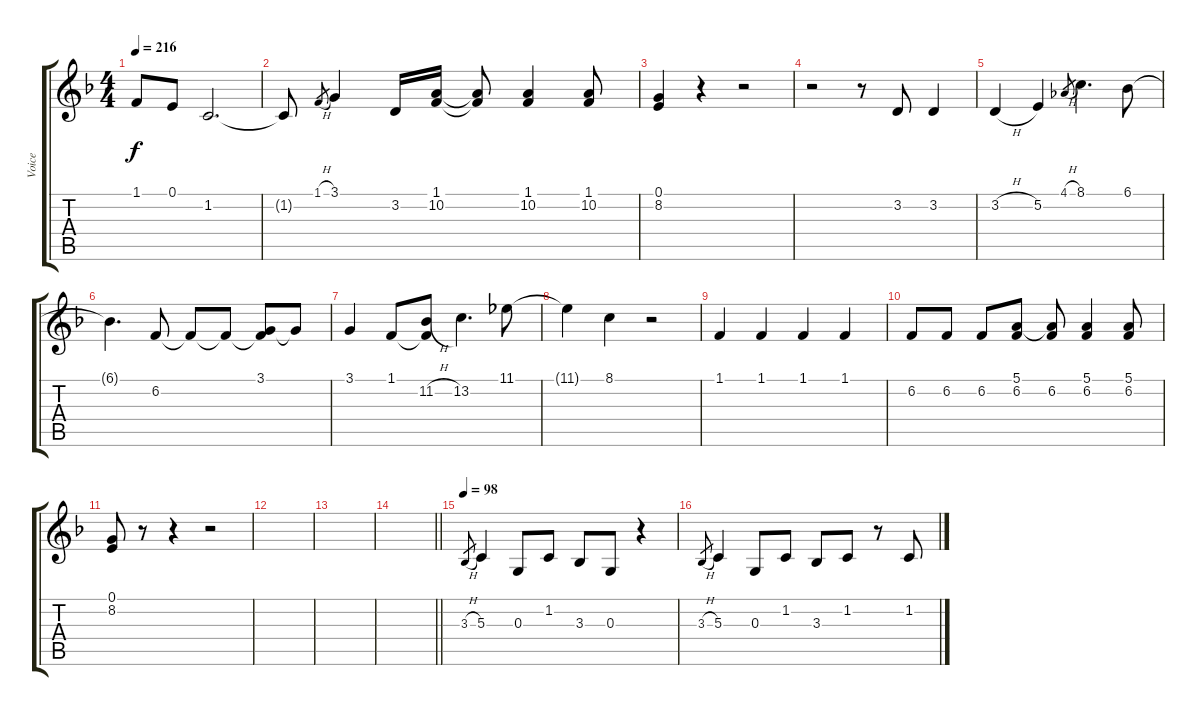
\track ("Voice" "Voice") {instrument cello}
\staff {score tabs}
\tuning (E4 B3 G3 D3 A2 E2) {hide}
\ts (4 4)
\tempo 216
\clef g2
\ks f
1.1{t}.8{dy f} 0.1.8 1.2.2{d} |
1.2{t}.8 1.1{h}.8{gr} 3.1.4 3.2.16 (1.1 10.2).16 (1.1{t} 10.2{t}).8 (1.1 10.2).4 (1.1 10.2).8 |
(0.1 8.2).4 r.4 r.2 |
r.2 r.8 3.2.8 3.2.4 |
3.2{h}.4 5.2.4 4.1{h}.8{gr} 8.1.4{d} 6.1.8 |
6.1{t}.4{d} 6.2.8 6.2{t}.8 6.2{t}.8 (3.1 6.2{t}).8 3.1{t}.8 |
3.1.4 1.1.8 (1.1{t} 11.2{h}).8 13.2.4{d} 11.1.8 |
11.1{t}.4 8.1.4 r.2 |
1.1.4 1.1.4 1.1.4 1.1.4 |
6.2.8 6.2.8 6.2.8 (5.1 6.2).8 (5.1{t} 6.2).8 (5.1 6.2).4 (5.1 6.2).8 |
(0.1 8.2).8 r.8 r.4 r.2 |
|
|
\barLineRight lightlight
|
\tempo 98
3.3{h}.8{gr} 5.3.4 0.3.8 1.2.8 3.3.8 0.3.8 r.4 |
3.3{h}.8{gr} 5.3.4 0.3.8 1.2.8 3.3.8 1.2.8 r.8 1.2.8
